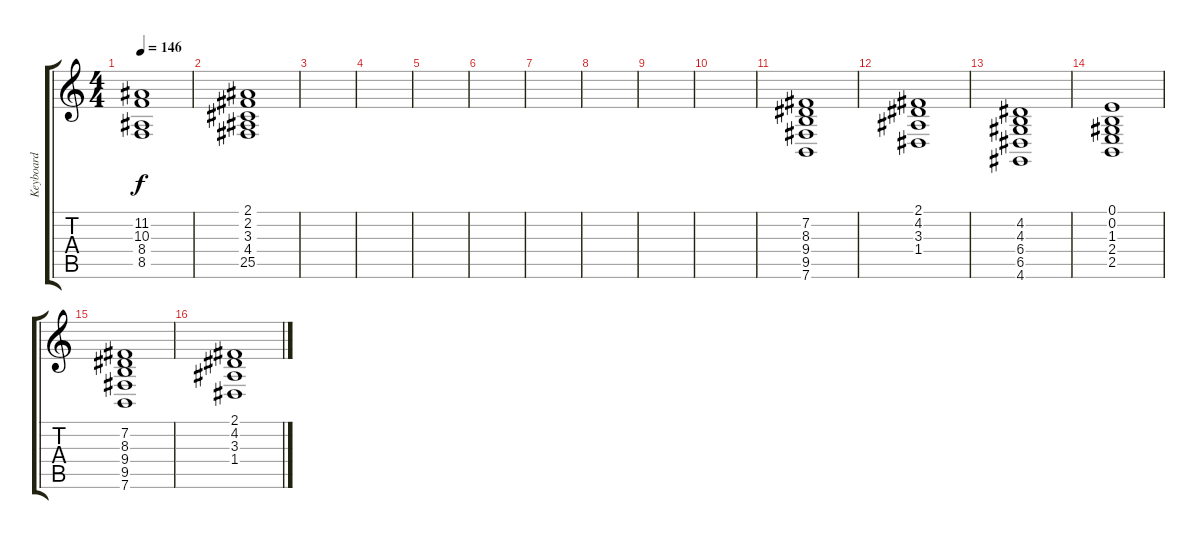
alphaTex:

\track ("Keyboard " "Keyboard ") {instrument pad2warm}
\staff {score tabs}
\tuning (E4 B3 G3 D3 A2 E2) {hide}
\ts (4 4)
\tempo 146
\clef g2
\ks c
(11.2 10.3 8.4 8.5).1{dy f} |
(2.1 2.2 3.3 4.4 25.5).1 |
|
|
|
|
|
|
|
|
(7.2 8.3 9.4 9.5 7.6).1 |
(2.1 4.2 3.3 1.4).1 |
(4.2 4.3 6.4 6.5 4.6).1 |
(0.1 0.2 1.3 2.4 2.5).1 |
(7.2 8.3 9.4 9.5 7.6).1 |
(2.1 4.2 3.3 1.4).1
